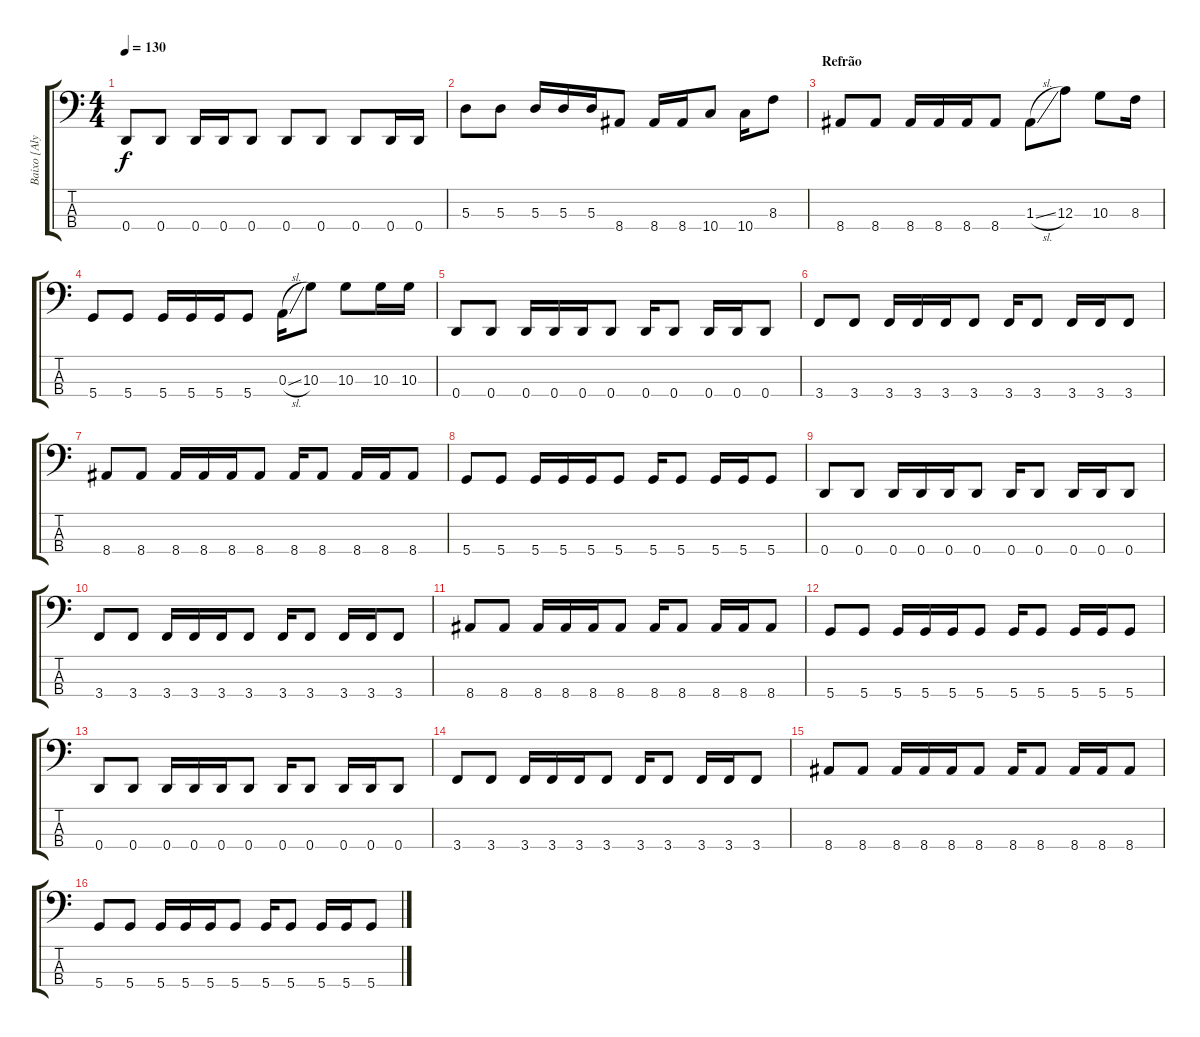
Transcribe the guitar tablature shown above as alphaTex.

\track ("Baixo [Alyand]" "Baixo [Aly") {instrument electricbassfinger}
\staff {score tabs}
\tuning (G2 D2 A1 D1) {hide}
\ts (4 4)
\tempo 130
\clef f4
\ks c
0.4.8{dy f} 0.4.8 0.4.16 0.4.16 0.4.8 0.4.8 0.4.8 0.4.8 0.4.16 0.4.16 |
5.3.8 5.3.8 5.3.16 5.3.16 5.3.16 8.4.8 8.4.16 8.4.16 10.4.8 10.4.16 8.3.8 |
\section ("" "Refrão")
8.4.8 8.4.8 8.4.16 8.4.16 8.4.16 8.4.8 1.3{sl}.8 12.3.8 10.3.8 8.3.16 |
5.4.8 5.4.8 5.4.16 5.4.16 5.4.16 5.4.8 0.3{sl}.16 10.3.8 10.3.8 10.3.16 10.3.16 |
0.4.8 0.4.8 0.4.16 0.4.16 0.4.16 0.4.8 0.4.16 0.4.8 0.4.16 0.4.16 0.4.8 |
3.4.8 3.4.8 3.4.16 3.4.16 3.4.16 3.4.8 3.4.16 3.4.8 3.4.16 3.4.16 3.4.8 |
8.4.8 8.4.8 8.4.16 8.4.16 8.4.16 8.4.8 8.4.16 8.4.8 8.4.16 8.4.16 8.4.8 |
5.4.8 5.4.8 5.4.16 5.4.16 5.4.16 5.4.8 5.4.16 5.4.8 5.4.16 5.4.16 5.4.8 |
0.4.8 0.4.8 0.4.16 0.4.16 0.4.16 0.4.8 0.4.16 0.4.8 0.4.16 0.4.16 0.4.8 |
3.4.8 3.4.8 3.4.16 3.4.16 3.4.16 3.4.8 3.4.16 3.4.8 3.4.16 3.4.16 3.4.8 |
8.4.8 8.4.8 8.4.16 8.4.16 8.4.16 8.4.8 8.4.16 8.4.8 8.4.16 8.4.16 8.4.8 |
5.4.8 5.4.8 5.4.16 5.4.16 5.4.16 5.4.8 5.4.16 5.4.8 5.4.16 5.4.16 5.4.8 |
0.4.8 0.4.8 0.4.16 0.4.16 0.4.16 0.4.8 0.4.16 0.4.8 0.4.16 0.4.16 0.4.8 |
3.4.8 3.4.8 3.4.16 3.4.16 3.4.16 3.4.8 3.4.16 3.4.8 3.4.16 3.4.16 3.4.8 |
8.4.8 8.4.8 8.4.16 8.4.16 8.4.16 8.4.8 8.4.16 8.4.8 8.4.16 8.4.16 8.4.8 |
5.4.8 5.4.8 5.4.16 5.4.16 5.4.16 5.4.8 5.4.16 5.4.8 5.4.16 5.4.16 5.4.8
